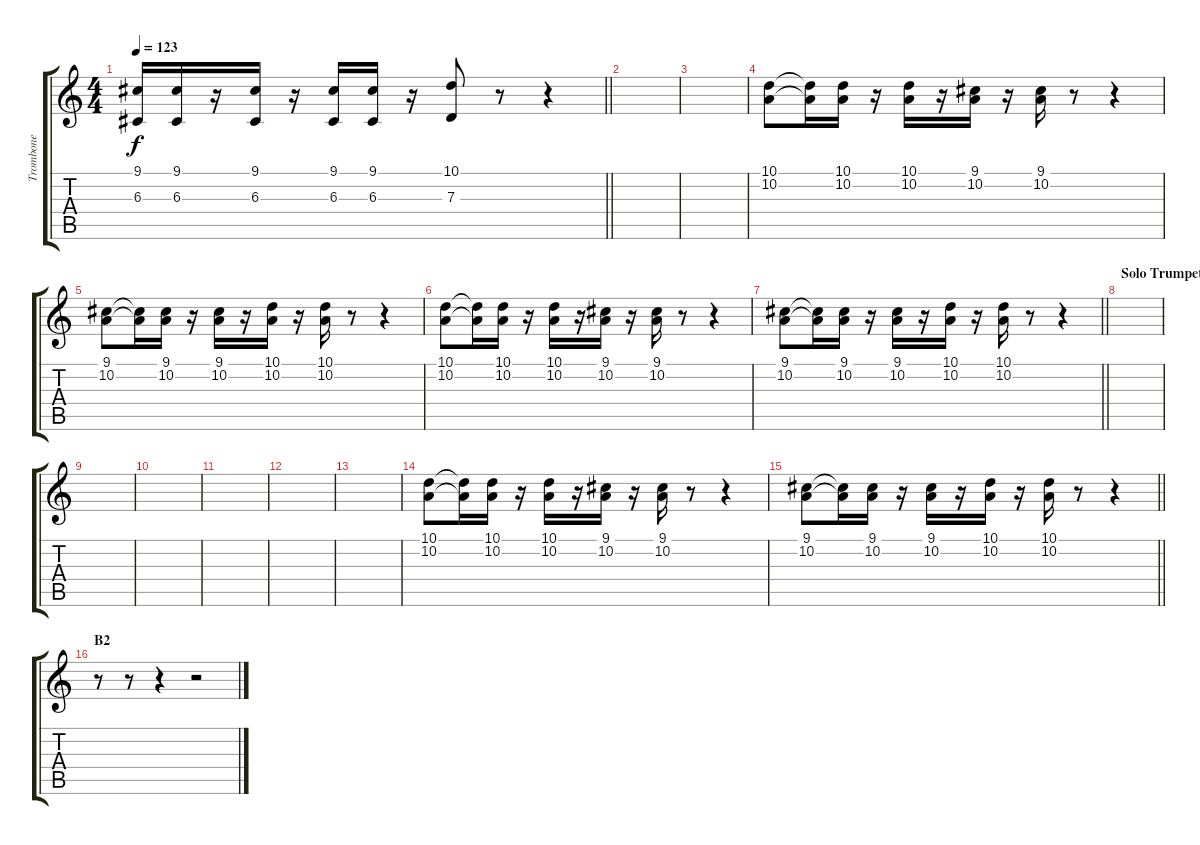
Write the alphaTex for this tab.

\track ("Trombone" "Trombone") {instrument trombone}
\staff {score tabs}
\tuning (E4 B3 G3 D3 A2 E2) {hide}
\ts (4 4)
\tempo 123
\clef g2
\barLineRight lightlight
\ks c
(9.1 6.3).16{dy f} (9.1 6.3).16 r.16 (9.1 6.3).16 r.16 (9.1 6.3).16 (9.1 6.3).16 r.16 (10.1 7.3).8 r.8 r.4 |
|
|
(10.1 10.2).8 (10.1{t} 10.2{t}).16 (10.1 10.2).16 r.16 (10.1 10.2).16 r.16 (9.1 10.2).16 r.16 (9.1 10.2).16 r.8 r.4 |
(9.1 10.2).8 (9.1{t} 10.2{t}).16 (9.1 10.2).16 r.16 (9.1 10.2).16 r.16 (10.1 10.2).16 r.16 (10.1 10.2).16 r.8 r.4 |
(10.1 10.2).8 (10.1{t} 10.2{t}).16 (10.1 10.2).16 r.16 (10.1 10.2).16 r.16 (9.1 10.2).16 r.16 (9.1 10.2).16 r.8 r.4 |
\barLineRight lightlight
(9.1 10.2).8 (9.1{t} 10.2{t}).16 (9.1 10.2).16 r.16 (9.1 10.2).16 r.16 (10.1 10.2).16 r.16 (10.1 10.2).16 r.8 r.4 |
\section ("" "Solo Trumpet")
|
|
|
|
|
|
(10.1 10.2).8 (10.1{t} 10.2{t}).16 (10.1 10.2).16 r.16 (10.1 10.2).16 r.16 (9.1 10.2).16 r.16 (9.1 10.2).16 r.8 r.4 |
\barLineRight lightlight
(9.1 10.2).8 (9.1{t} 10.2{t}).16 (9.1 10.2).16 r.16 (9.1 10.2).16 r.16 (10.1 10.2).16 r.16 (10.1 10.2).16 r.8 r.4 |
\section ("" "B2")
r.8 r.8 r.4 r.2
